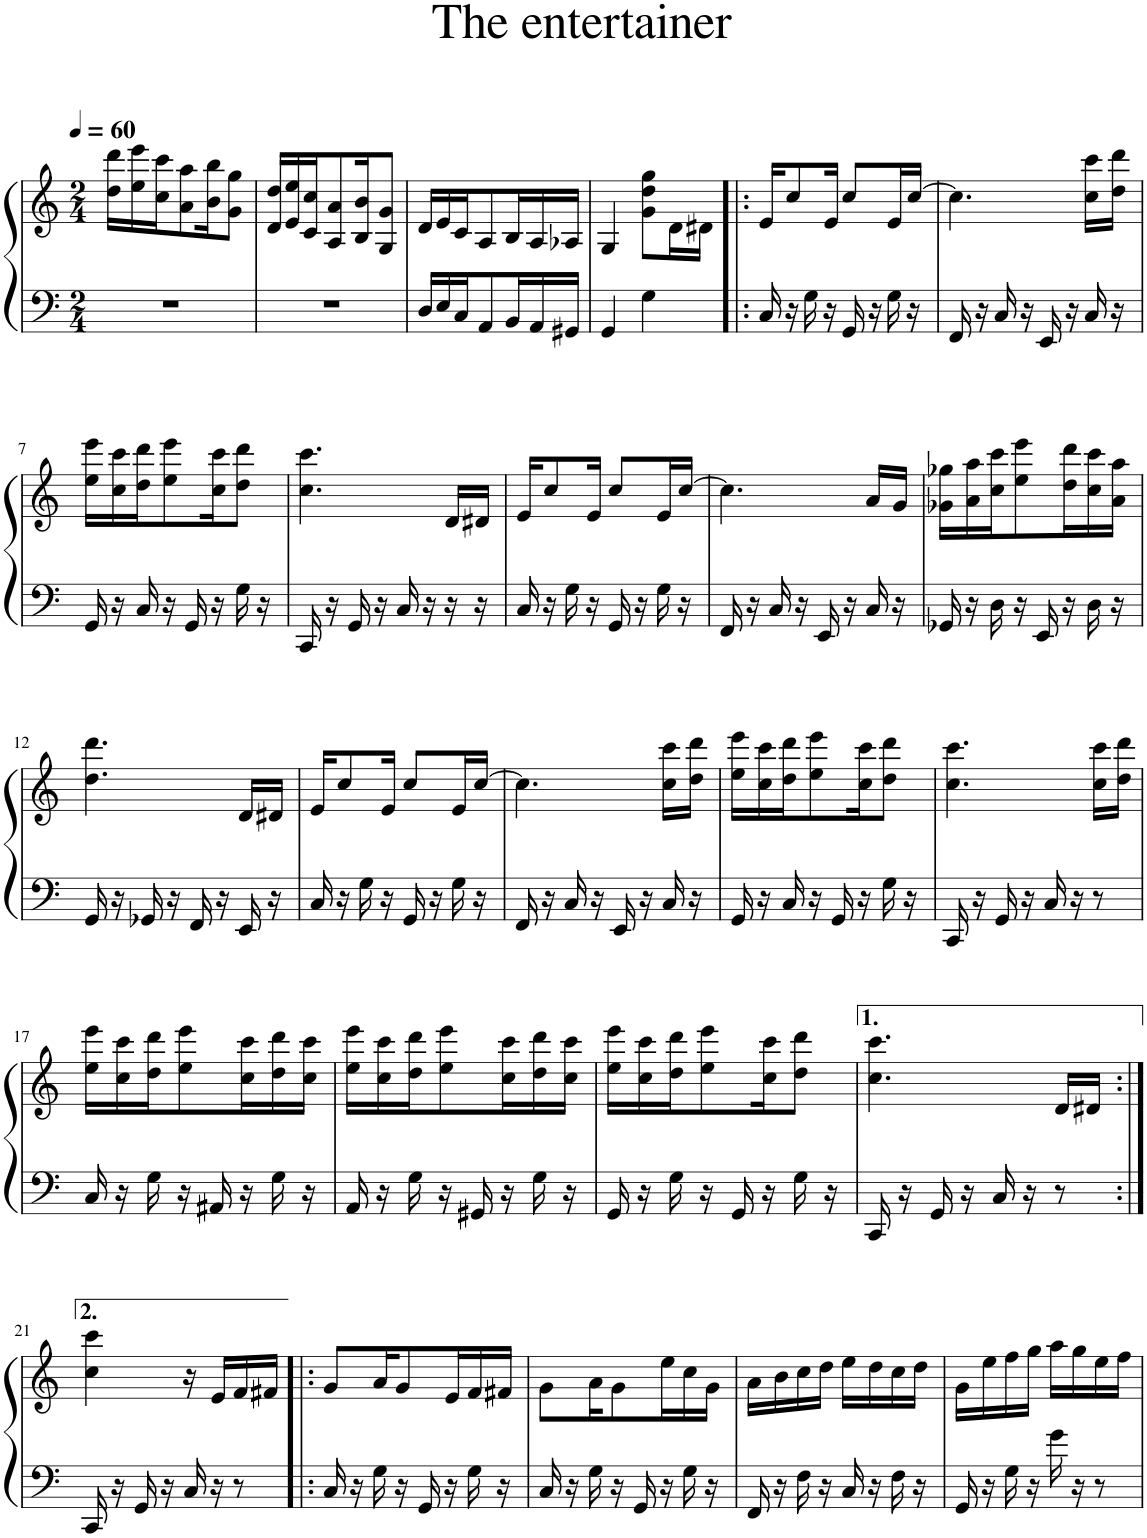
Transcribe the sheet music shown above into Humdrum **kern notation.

**kern	**kern
*part1	*part1
*staff2	*staff1
*I"鋼琴	*
*clefF4	*clefG2
*k[]	*k[]
*M2/4	*M2/4
*MM60	*MM60
=1	=1
2r	16dd\ 16ddd\LL
.	16ee\ 16eee\
.	16cc\ 16ccc\J
.	8a\ 8aa\
.	16b\ 16bb\K
.	8g\ 8gg\J
=2	=2
2r	16d/ 16dd/LL
.	16e/ 16ee/
.	16c/ 16cc/J
.	8A/ 8a/
.	16B/ 16b/K
.	8G/ 8g/J
=3	=3
16D/LL	16d/LL
16E/	16e/
16C/J	16c/J
8AA/	8A/
16BB/L	16B/L
16AA/	16A/
16GG#X/JJ	16A-X/JJ
=4	=4
4GG/	4G/
4G\	8g\ 8dd\ 8gg\L
.	16d\L
.	16d#X\JJ
=5!|:	=5!|:
16C/	16e/KL
16r	8cc/
16G\	.
16r	16e/Jk
16GG/	8cc/L
16r	.
16G\	16e/L
16r	[16cc/JJ
=6	=6
16FF/	4.cc\]
16r	.
16C/	.
16r	.
16EE/	.
16r	.
16C/	16cc\ 16ccc\LL
16r	16dd\ 16ddd\JJ
!!LO:LB:g=z
=7	=7
16GG/	16ee\ 16eee\LL
16r	16cc\ 16ccc\
16C/	16dd\ 16ddd\J
16r	8ee\ 8eee\
16GG/	.
16r	16cc\ 16ccc\K
16G\	8dd\ 8ddd\J
16r	.
=8	=8
16CC/	4.cc\ 4.ccc\
16r	.
16GG/	.
16r	.
16C/	.
16r	.
16r	16d/LL
16r	16d#X/JJ
=9	=9
16C/	16e/KL
16r	8cc/
16G\	.
16r	16e/Jk
16GG/	8cc/L
16r	.
16G\	16e/L
16r	[16cc/JJ
=10	=10
16FF/	4.cc\]
16r	.
16C/	.
16r	.
16EE/	.
16r	.
16C/	16a/LL
16r	16g/JJ
=11	=11
16GG-X/	16g-X\ 16gg-X\LL
16r	16a\ 16aa\
16D\	16cc\ 16ccc\J
16r	8ee\ 8eee\
16EE/	.
16r	16dd\ 16ddd\L
16D\	16cc\ 16ccc\
16r	16a\ 16aa\JJ
!!LO:LB:g=z
=12	=12
16GG/	4.dd\ 4.ddd\
16r	.
16GG-X/	.
16r	.
16FF/	.
16r	.
16EE/	16d/LL
16r	16d#X/JJ
=13	=13
16C/	16e/KL
16r	8cc/
16G\	.
16r	16e/Jk
16GG/	8cc/L
16r	.
16G\	16e/L
16r	[16cc/JJ
=14	=14
16FF/	4.cc\]
16r	.
16C/	.
16r	.
16EE/	.
16r	.
16C/	16cc\ 16ccc\LL
16r	16dd\ 16ddd\JJ
=15	=15
16GG/	16ee\ 16eee\LL
16r	16cc\ 16ccc\
16C/	16dd\ 16ddd\J
16r	8ee\ 8eee\
16GG/	.
16r	16cc\ 16ccc\K
16G\	8dd\ 8ddd\J
16r	.
=16	=16
16CC/	4.cc\ 4.ccc\
16r	.
16GG/	.
16r	.
16C/	.
16r	.
8r	16cc\ 16ccc\LL
.	16dd\ 16ddd\JJ
!!LO:LB:g=z
=17	=17
16C/	16ee\ 16eee\LL
16r	16cc\ 16ccc\
16G\	16dd\ 16ddd\J
16r	8ee\ 8eee\
16AA#X/	.
16r	16cc\ 16ccc\L
16G\	16dd\ 16ddd\
16r	16cc\ 16ccc\JJ
=18	=18
16AA/	16ee\ 16eee\LL
16r	16cc\ 16ccc\
16G\	16dd\ 16ddd\J
16r	8ee\ 8eee\
16GG#X/	.
16r	16cc\ 16ccc\L
16G\	16dd\ 16ddd\
16r	16cc\ 16ccc\JJ
=19	=19
16GG/	16ee\ 16eee\LL
16r	16cc\ 16ccc\
16G\	16dd\ 16ddd\J
16r	8ee\ 8eee\
16GG/	.
16r	16cc\ 16ccc\K
16G\	8dd\ 8ddd\J
16r	.
=20	=20
16CC/	4.cc\ 4.ccc\
16r	.
16GG/	.
16r	.
16C/	.
16r	.
8r	16d/LL
.	16d#X/JJ
!!LO:LB:g=z
=21:|!	=21:|!
16CC/	4cc\ 4ccc\
16r	.
16GG/	.
16r	.
16C/	16r
16r	16e/LL
8r	16f/
.	16f#X/JJ
=22!|:	=22!|:
16C/	8g/L
16r	.
16G\	16a/K
16r	8g/
16GG/	.
16r	16e/L
16G\	16f/
16r	16f#X/JJ
=23	=23
16C/	8g\L
16r	.
16G\	16a\K
16r	8g\
16GG/	.
16r	16ee\L
16G\	16cc\
16r	16g\JJ
=24	=24
16FF/	16a\LL
16r	16b\
16F\	16cc\
16r	16dd\JJ
16C/	16ee\LL
16r	16dd\
16F\	16cc\
16r	16dd\JJ
=25	=25
16GG/	16g\LL
16r	16ee\
16G\	16ff\
16r	16gg\JJ
16g\	16aa\LL
16r	16gg\
8r	16ee\
.	16ff\JJ
=	=
*-	*-
